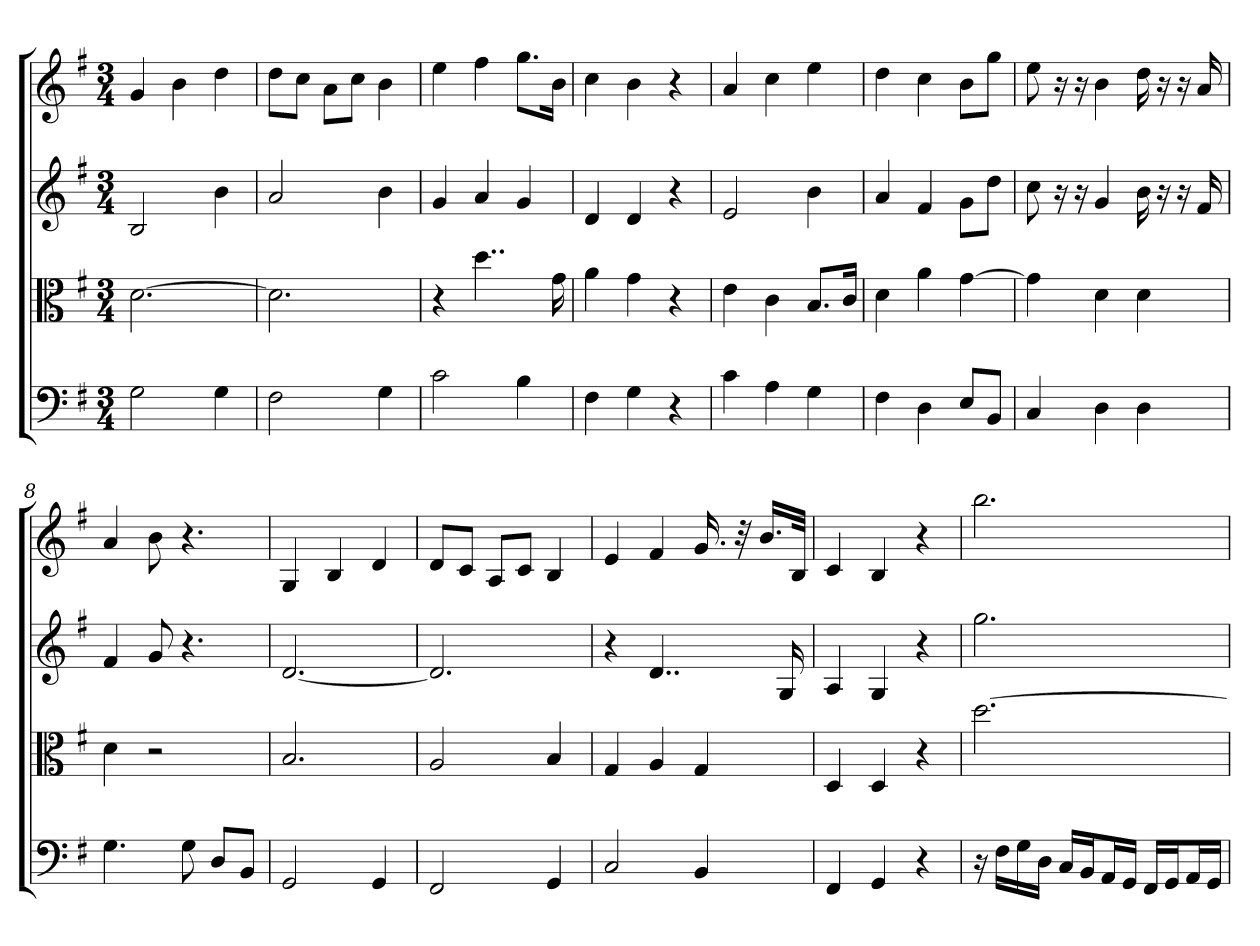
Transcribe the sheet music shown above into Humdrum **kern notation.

**kern	**kern	**kern	**kern
*part4	*part3	*part2	*part1
*staff4	*staff3	*staff2	*staff1
*clefF4	*clefC3	*clefG2	*clefG2
*k[f#]	*k[f#]	*k[f#]	*k[f#]
*G:	*G:	*G:	*G:
*M3/4	*M3/4	*M3/4	*M3/4
=	=	=	=
2G	[2.d	2B	4g
.	.	.	4b
4G	.	4b	4dd
=2	=2	=2	=2
2F#	2.d]	2a	8dd\L
.	.	.	8cc\J
.	.	.	8a\L
.	.	.	8cc\J
4G	.	4b	4b
=3	=3	=3	=3
2c	4r	4g	4ee
.	4..dd	4a	4ff#
4B	.	4g	8.gg\L
.	16g	.	16b\Jk
=4	=4	=4	=4
4F#	4a	4d	4cc
4G	4g	4d	4b
4r	4r	4r	4r
=5	=5	=5	=5
4c	4e	2e	4a
4A	4c	.	4cc
4G	8.B/L	4b	4ee
.	16c/Jk	.	.
=6	=6	=6	=6
4F#	4d	4a	4dd
4D	4a	4f#	4cc
8E/L	[4g	8g\L	8b\L
8BB/J	.	8dd\J	8gg\J
=7	=7	=7	=7
4C	4g]	8cc	8ee
.	.	16r	16r
.	.	16r	16r
4D	4d	4g	4b
4D	4d	16b	16dd
.	.	16r	16r
.	.	16r	16r
.	.	16f#	16a
=8	=8	=8	=8
4.G	4d	4f#	4a
.	2r	8g	8b
8G	.	4.r	4.r
8D/L	.	.	.
8BB/J	.	.	.
=9	=9	=9	=9
2GG	2.B	[2.d	4G
.	.	.	4B
4GG	.	.	4d
=10	=10	=10	=10
2FF#	2A	2.d]	8d/L
.	.	.	8c/J
.	.	.	8A/L
.	.	.	8c/J
4GG	4B	.	4B
=11	=11	=11	=11
2C	4G	4r	4e
.	4A	4..d	4f#
4BB	4G	.	16.g
.	.	.	32r
.	.	.	16.b/LL
.	.	16G	.
.	.	.	32B/JJk
=12	=12	=12	=12
4FF#	4D	4A	4c
4GG	4D	4G	4B
4r	4r	4r	4r
=13	=13	=13	=13
16r	[2.dd	2.gg	2.bb
16F#\LL	.	.	.
16G\	.	.	.
16D\JJ	.	.	.
16C/LL	.	.	.
16BB/J	.	.	.
16AA/L	.	.	.
16GG/JJ	.	.	.
16FF#/LL	.	.	.
16GG/J	.	.	.
16AA/L	.	.	.
16GG/JJ	.	.	.
=	=	=	=
*-	*-	*-	*-
